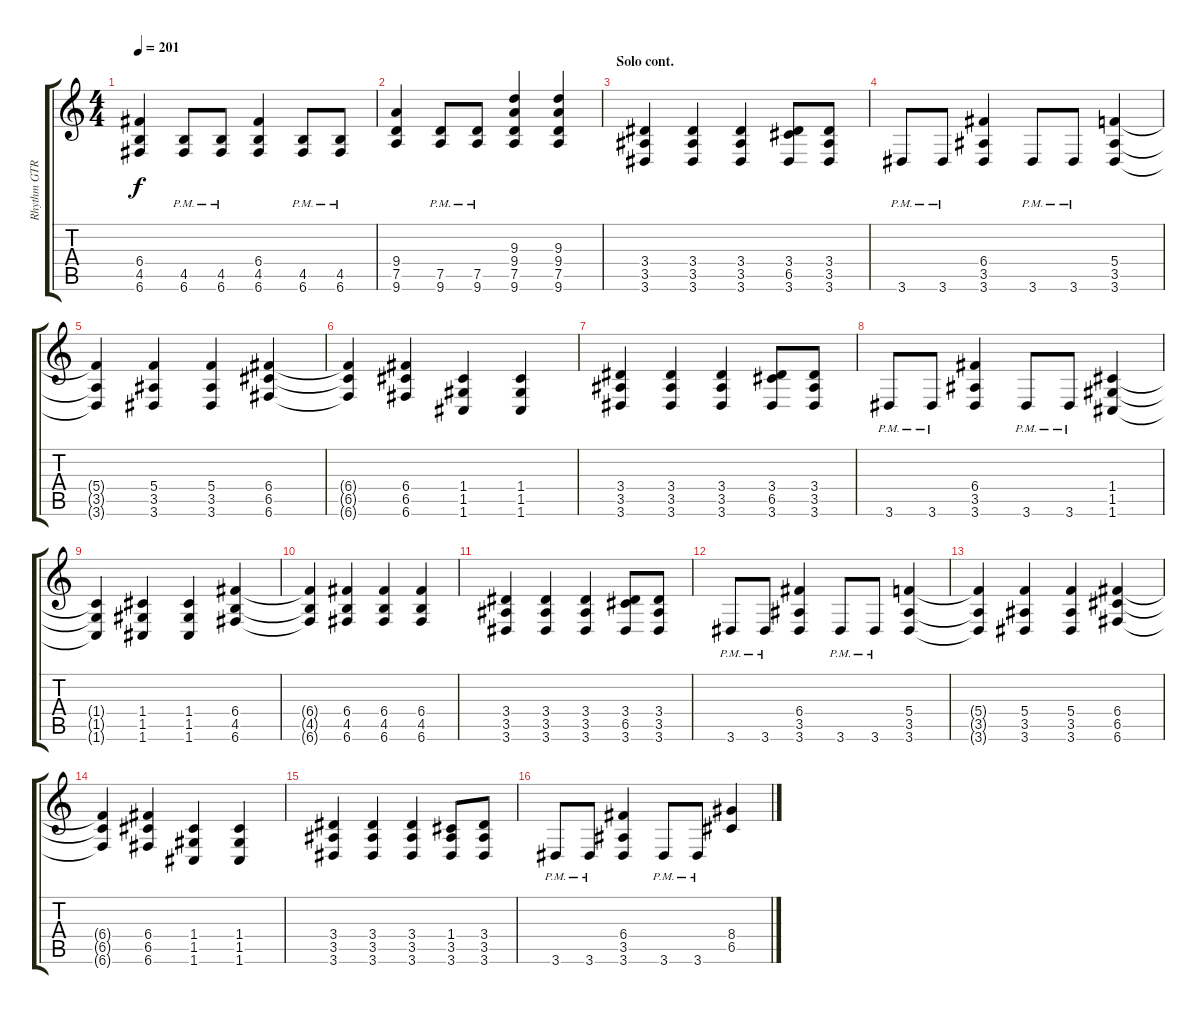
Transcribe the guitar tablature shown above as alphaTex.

\track ("Rhythm GTR 1" "Rhythm GTR") {instrument overdrivenguitar}
\staff {score tabs}
\tuning (D4 A3 F3 C3 G2 C2) {hide}
\ts (4 4)
\tempo 201
\clef g2
\ks aminor
(6.4 4.5 6.6).4{dy f} (4.5{pm} 6.6{pm}).8 (4.5{pm} 6.6{pm}).8 (6.4 4.5 6.6).4 (4.5{pm} 6.6{pm}).8 (4.5{pm} 6.6{pm}).8 |
(9.4 7.5 9.6).4 (7.5{pm} 9.6{pm}).8 (7.5{pm} 9.6{pm}).8 (9.3 9.4 7.5 9.6).4 (9.3 9.4 7.5 9.6).4 |
\section ("" "Solo cont.")
(3.4 3.5 3.6).4 (3.4 3.5 3.6).4 (3.4 3.5 3.6).4 (3.4 6.5 3.6).8 (3.4 3.5 3.6).8 |
3.6{pm}.8 3.6{pm}.8 (6.4 3.5 3.6).4 3.6{pm}.8 3.6{pm}.8 (5.4 3.5 3.6).4 |
(5.4{t} 3.5{t} 3.6{t}).4 (5.4 3.5 3.6).4 (5.4 3.5 3.6).4 (6.4 6.5 6.6).4 |
(6.4{t} 6.5{t} 6.6{t}).4 (6.4 6.5 6.6).4 (1.4 1.5 1.6).4 (1.4 1.5 1.6).4 |
(3.4 3.5 3.6).4 (3.4 3.5 3.6).4 (3.4 3.5 3.6).4 (3.4 6.5 3.6).8 (3.4 3.5 3.6).8 |
3.6{pm}.8 3.6{pm}.8 (6.4 3.5 3.6).4 3.6{pm}.8 3.6{pm}.8 (1.4 1.5 1.6).4 |
(1.4{t} 1.5{t} 1.6{t}).4 (1.4 1.5 1.6).4 (1.4 1.5 1.6).4 (6.4 4.5 6.6).4 |
(6.4{t} 4.5{t} 6.6{t}).4 (6.4 4.5 6.6).4 (6.4 4.5 6.6).4 (6.4 4.5 6.6).4 |
(3.4 3.5 3.6).4 (3.4 3.5 3.6).4 (3.4 3.5 3.6).4 (3.4 6.5 3.6).8 (3.4 3.5 3.6).8 |
3.6{pm}.8 3.6{pm}.8 (6.4 3.5 3.6).4 3.6{pm}.8 3.6{pm}.8 (5.4 3.5 3.6).4 |
(5.4{t} 3.5{t} 3.6{t}).4 (5.4 3.5 3.6).4 (5.4 3.5 3.6).4 (6.4 6.5 6.6).4 |
(6.4{t} 6.5{t} 6.6{t}).4 (6.4 6.5 6.6).4 (1.4 1.5 1.6).4 (1.4 1.5 1.6).4 |
(3.4 3.5 3.6).4 (3.4 3.5 3.6).4 (3.4 3.5 3.6).4 (1.4 3.5 3.6).8 (3.4 3.5 3.6).8 |
3.6{pm}.8 3.6{pm}.8 (6.4 3.5 3.6).4 3.6{pm}.8 3.6{pm}.8 (8.4 6.5).4
